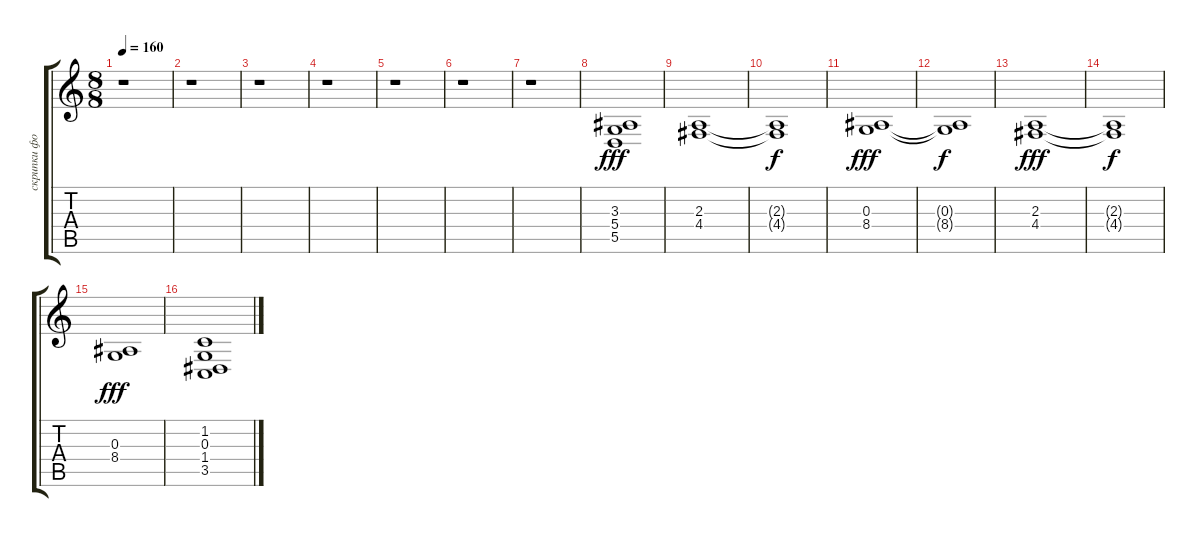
\track ("скрипки фон" "скрипки фо") {instrument synthstrings1}
\staff {score tabs}
\tuning (E4 B3 G3 D3 A2 E2) {hide}
\ts (8 8)
\tempo 160
\clef g2
\ks c
r.1{dy f} |
r.1 |
r.1 |
r.1 |
r.1 |
r.1 |
r.1 |
(3.3 5.4 5.5).1{dy fff} |
(2.3 4.4).1 |
(2.3{t} 4.4{t}).1{dy f} |
(0.3 8.4).1{dy fff} |
(0.3{t} 8.4{t}).1{dy f} |
(2.3 4.4).1{dy fff} |
(2.3{t} 4.4{t}).1{dy f} |
(0.3 8.4).1{dy fff} |
(1.2 0.3 1.4 3.5).1
